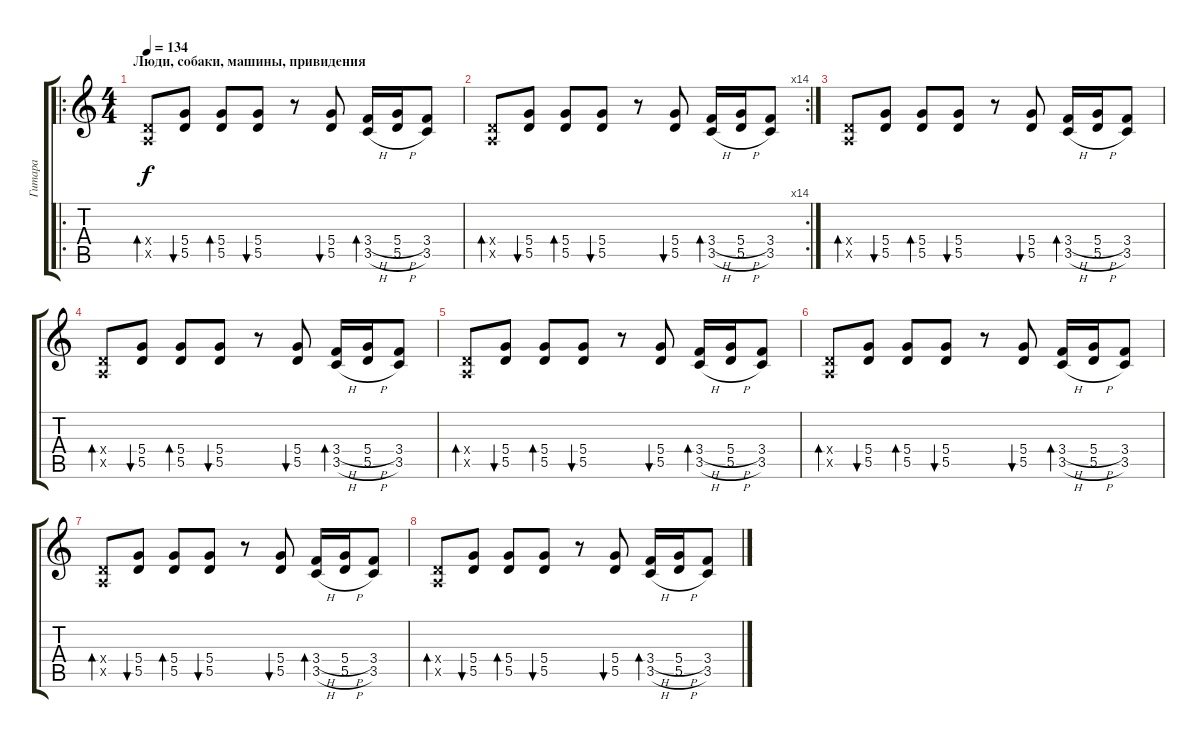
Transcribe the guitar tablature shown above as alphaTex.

\track ("Гитара" "Гитара") {instrument electricguitarclean}
\staff {score tabs}
\tuning (E4 B3 G3 D3 A2 E2) {hide}
\ro
\ts (4 4)
\section ("" "Люди, собаки, машины, привидения")
\tempo 134
\clef g2
\ks c
(0.4{x} 0.5{x}).8{bd 60 dy f} (5.4 5.5).8{bu 60} (5.4 5.5).8{bd 60} (5.4 5.5).8{bu 60} r.8 (5.4 5.5).8{bu 60} (3.4{h} 3.5{h}).16{bd 60} (5.4{h} 5.5{h}).16 (3.4 3.5).8 |
\rc 14
(0.4{x} 0.5{x}).8{bd 60} (5.4 5.5).8{bu 60} (5.4 5.5).8{bd 60} (5.4 5.5).8{bu 60} r.8 (5.4 5.5).8{bu 60} (3.4{h} 3.5{h}).16{bd 60} (5.4{h} 5.5{h}).16 (3.4 3.5).8 |
(0.4{x} 0.5{x}).8{bd 60 volume 9} (5.4 5.5).8{bu 60} (5.4 5.5).8{bd 60} (5.4 5.5).8{bu 60} r.8 (5.4 5.5).8{bu 60} (3.4{h} 3.5{h}).16{bd 60} (5.4{h} 5.5{h}).16 (3.4 3.5).8 |
(0.4{x} 0.5{x}).8{bd 60} (5.4 5.5).8{bu 60} (5.4 5.5).8{bd 60} (5.4 5.5).8{bu 60} r.8 (5.4 5.5).8{bu 60} (3.4{h} 3.5{h}).16{bd 60} (5.4{h} 5.5{h}).16 (3.4 3.5).8 |
(0.4{x} 0.5{x}).8{bd 60} (5.4 5.5).8{bu 60} (5.4 5.5).8{bd 60} (5.4 5.5).8{bu 60} r.8 (5.4 5.5).8{bu 60} (3.4{h} 3.5{h}).16{bd 60} (5.4{h} 5.5{h}).16 (3.4 3.5).8 |
(0.4{x} 0.5{x}).8{bd 60} (5.4 5.5).8{bu 60} (5.4 5.5).8{bd 60} (5.4 5.5).8{bu 60} r.8 (5.4 5.5).8{bu 60} (3.4{h} 3.5{h}).16{bd 60} (5.4{h} 5.5{h}).16 (3.4 3.5).8 |
(0.4{x} 0.5{x}).8{bd 60} (5.4 5.5).8{bu 60} (5.4 5.5).8{bd 60} (5.4 5.5).8{bu 60} r.8 (5.4 5.5).8{bu 60} (3.4{h} 3.5{h}).16{bd 60} (5.4{h} 5.5{h}).16 (3.4 3.5).8 |
(0.4{x} 0.5{x}).8{bd 60} (5.4 5.5).8{bu 60} (5.4 5.5).8{bd 60} (5.4 5.5).8{bu 60} r.8 (5.4 5.5).8{bu 60} (3.4{h} 3.5{h}).16{bd 60} (5.4{h} 5.5{h}).16 (3.4 3.5).8
